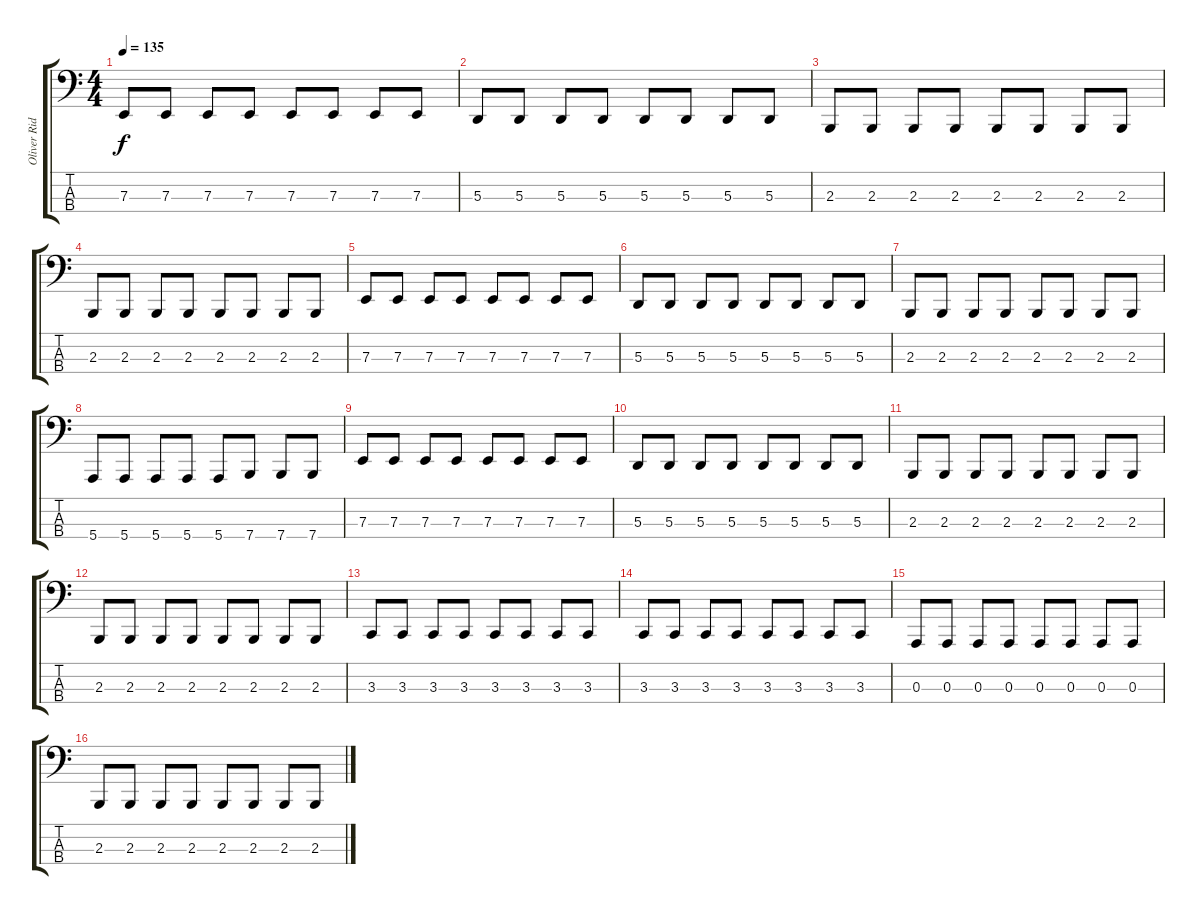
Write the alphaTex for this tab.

\track ("Oliver Ridel / Bass 2" "Oliver Rid") {instrument lead2sawtooth}
\staff {score tabs}
\tuning (G2 D2 A1 E1) {hide}
\ts (4 4)
\tempo 135
\clef f4
\ks c
7.3.8{dy f} 7.3.8 7.3.8 7.3.8 7.3.8 7.3.8 7.3.8 7.3.8 |
5.3.8 5.3.8 5.3.8 5.3.8 5.3.8 5.3.8 5.3.8 5.3.8 |
2.3.8 2.3.8 2.3.8 2.3.8 2.3.8 2.3.8 2.3.8 2.3.8 |
2.3.8 2.3.8 2.3.8 2.3.8 2.3.8 2.3.8 2.3.8 2.3.8 |
7.3.8 7.3.8 7.3.8 7.3.8 7.3.8 7.3.8 7.3.8 7.3.8 |
5.3.8 5.3.8 5.3.8 5.3.8 5.3.8 5.3.8 5.3.8 5.3.8 |
2.3.8 2.3.8 2.3.8 2.3.8 2.3.8 2.3.8 2.3.8 2.3.8 |
5.4.8 5.4.8 5.4.8 5.4.8 5.4.8 7.4.8 7.4.8 7.4.8 |
7.3.8 7.3.8 7.3.8 7.3.8 7.3.8 7.3.8 7.3.8 7.3.8 |
5.3.8 5.3.8 5.3.8 5.3.8 5.3.8 5.3.8 5.3.8 5.3.8 |
2.3.8 2.3.8 2.3.8 2.3.8 2.3.8 2.3.8 2.3.8 2.3.8 |
2.3.8 2.3.8 2.3.8 2.3.8 2.3.8 2.3.8 2.3.8 2.3.8 |
3.3.8 3.3.8 3.3.8 3.3.8 3.3.8 3.3.8 3.3.8 3.3.8 |
3.3.8 3.3.8 3.3.8 3.3.8 3.3.8 3.3.8 3.3.8 3.3.8 |
0.3.8 0.3.8 0.3.8 0.3.8 0.3.8 0.3.8 0.3.8 0.3.8 |
2.3.8 2.3.8 2.3.8 2.3.8 2.3.8 2.3.8 2.3.8 2.3.8
